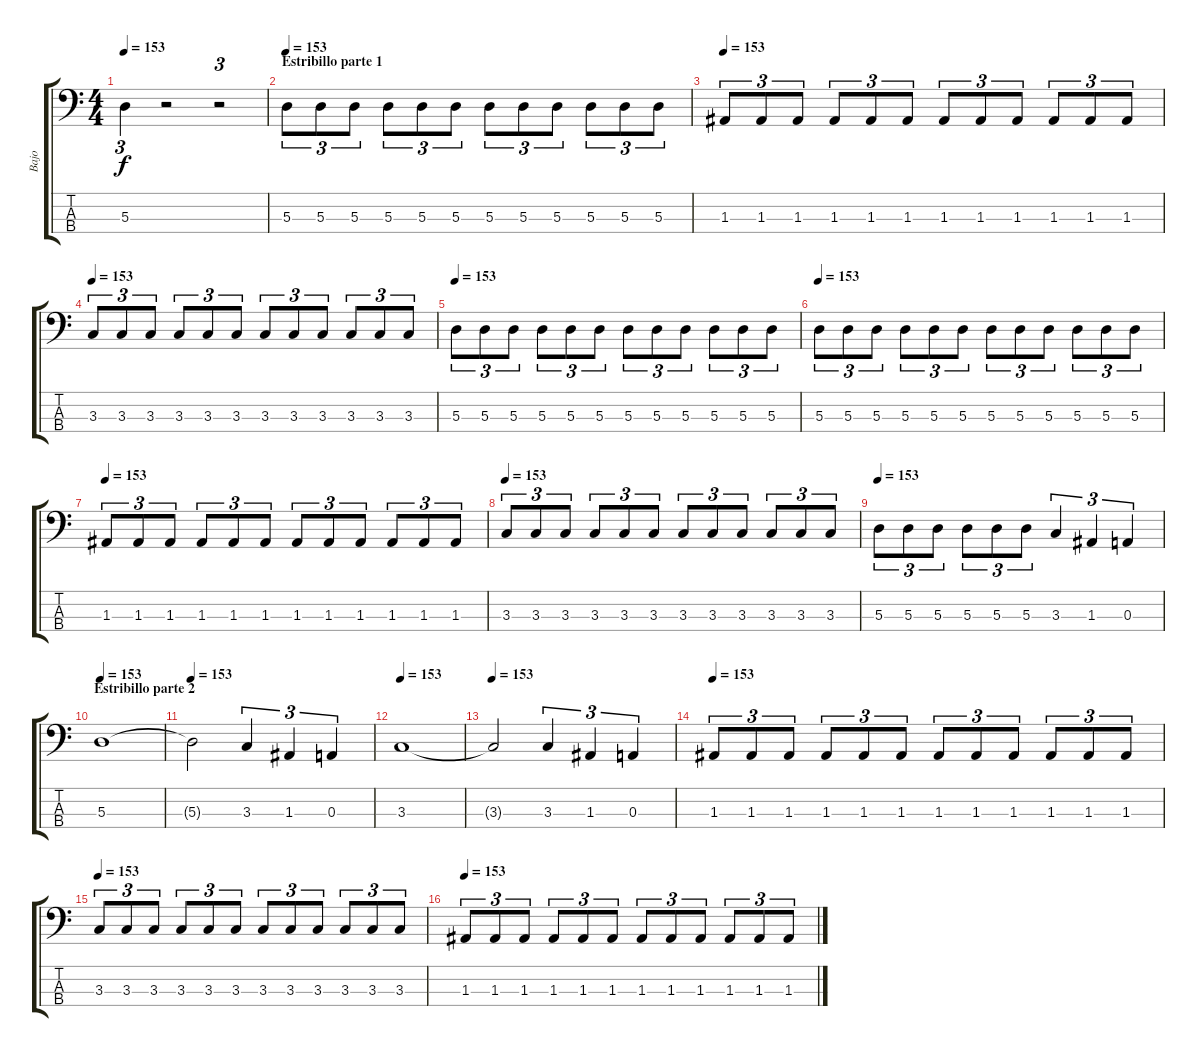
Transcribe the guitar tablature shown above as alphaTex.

\track ("Bajo" "Bajo") {instrument electricbasspick}
\staff {score tabs}
\tuning (G2 D2 A1 E1) {hide}
\ts (4 4)
\tempo 153
\clef f4
\ks c
5.3.4{tu (3 2) dy f} r.2 r.2{tu (3 2)} |
\section ("" "Estribillo parte 1")
\tempo 153
5.3.8{tu (3 2)} 5.3.8{tu (3 2)} 5.3.8{tu (3 2)} 5.3.8{tu (3 2)} 5.3.8{tu (3 2)} 5.3.8{tu (3 2)} 5.3.8{tu (3 2)} 5.3.8{tu (3 2)} 5.3.8{tu (3 2)} 5.3.8{tu (3 2)} 5.3.8{tu (3 2)} 5.3.8{tu (3 2)} |
\tempo 153
1.3.8{tu (3 2)} 1.3.8{tu (3 2)} 1.3.8{tu (3 2)} 1.3.8{tu (3 2)} 1.3.8{tu (3 2)} 1.3.8{tu (3 2)} 1.3.8{tu (3 2)} 1.3.8{tu (3 2)} 1.3.8{tu (3 2)} 1.3.8{tu (3 2)} 1.3.8{tu (3 2)} 1.3.8{tu (3 2)} |
\tempo 153
3.3.8{tu (3 2)} 3.3.8{tu (3 2)} 3.3.8{tu (3 2)} 3.3.8{tu (3 2)} 3.3.8{tu (3 2)} 3.3.8{tu (3 2)} 3.3.8{tu (3 2)} 3.3.8{tu (3 2)} 3.3.8{tu (3 2)} 3.3.8{tu (3 2)} 3.3.8{tu (3 2)} 3.3.8{tu (3 2)} |
\tempo 153
5.3.8{tu (3 2)} 5.3.8{tu (3 2)} 5.3.8{tu (3 2)} 5.3.8{tu (3 2)} 5.3.8{tu (3 2)} 5.3.8{tu (3 2)} 5.3.8{tu (3 2)} 5.3.8{tu (3 2)} 5.3.8{tu (3 2)} 5.3.8{tu (3 2)} 5.3.8{tu (3 2)} 5.3.8{tu (3 2)} |
\tempo 153
5.3.8{tu (3 2)} 5.3.8{tu (3 2)} 5.3.8{tu (3 2)} 5.3.8{tu (3 2)} 5.3.8{tu (3 2)} 5.3.8{tu (3 2)} 5.3.8{tu (3 2)} 5.3.8{tu (3 2)} 5.3.8{tu (3 2)} 5.3.8{tu (3 2)} 5.3.8{tu (3 2)} 5.3.8{tu (3 2)} |
\tempo 153
1.3.8{tu (3 2)} 1.3.8{tu (3 2)} 1.3.8{tu (3 2)} 1.3.8{tu (3 2)} 1.3.8{tu (3 2)} 1.3.8{tu (3 2)} 1.3.8{tu (3 2)} 1.3.8{tu (3 2)} 1.3.8{tu (3 2)} 1.3.8{tu (3 2)} 1.3.8{tu (3 2)} 1.3.8{tu (3 2)} |
\tempo 153
3.3.8{tu (3 2)} 3.3.8{tu (3 2)} 3.3.8{tu (3 2)} 3.3.8{tu (3 2)} 3.3.8{tu (3 2)} 3.3.8{tu (3 2)} 3.3.8{tu (3 2)} 3.3.8{tu (3 2)} 3.3.8{tu (3 2)} 3.3.8{tu (3 2)} 3.3.8{tu (3 2)} 3.3.8{tu (3 2)} |
\tempo 153
5.3.8{tu (3 2)} 5.3.8{tu (3 2)} 5.3.8{tu (3 2)} 5.3.8{tu (3 2)} 5.3.8{tu (3 2)} 5.3.8{tu (3 2)} 3.3.4{tu (3 2)} 1.3.4{tu (3 2)} 0.3.4{tu (3 2)} |
\section ("" "Estribillo parte 2")
\tempo 153
5.3.1 |
\tempo 153
5.3{t}.2 3.3.4{tu (3 2)} 1.3.4{tu (3 2)} 0.3.4{tu (3 2)} |
\tempo 153
3.3.1 |
\tempo 153
3.3{t}.2 3.3.4{tu (3 2)} 1.3.4{tu (3 2)} 0.3.4{tu (3 2)} |
\tempo 153
1.3.8{tu (3 2)} 1.3.8{tu (3 2)} 1.3.8{tu (3 2)} 1.3.8{tu (3 2)} 1.3.8{tu (3 2)} 1.3.8{tu (3 2)} 1.3.8{tu (3 2)} 1.3.8{tu (3 2)} 1.3.8{tu (3 2)} 1.3.8{tu (3 2)} 1.3.8{tu (3 2)} 1.3.8{tu (3 2)} |
\tempo 153
3.3.8{tu (3 2)} 3.3.8{tu (3 2)} 3.3.8{tu (3 2)} 3.3.8{tu (3 2)} 3.3.8{tu (3 2)} 3.3.8{tu (3 2)} 3.3.8{tu (3 2)} 3.3.8{tu (3 2)} 3.3.8{tu (3 2)} 3.3.8{tu (3 2)} 3.3.8{tu (3 2)} 3.3.8{tu (3 2)} |
\tempo 153
1.3.8{tu (3 2)} 1.3.8{tu (3 2)} 1.3.8{tu (3 2)} 1.3.8{tu (3 2)} 1.3.8{tu (3 2)} 1.3.8{tu (3 2)} 1.3.8{tu (3 2)} 1.3.8{tu (3 2)} 1.3.8{tu (3 2)} 1.3.8{tu (3 2)} 1.3.8{tu (3 2)} 1.3.8{tu (3 2)}
